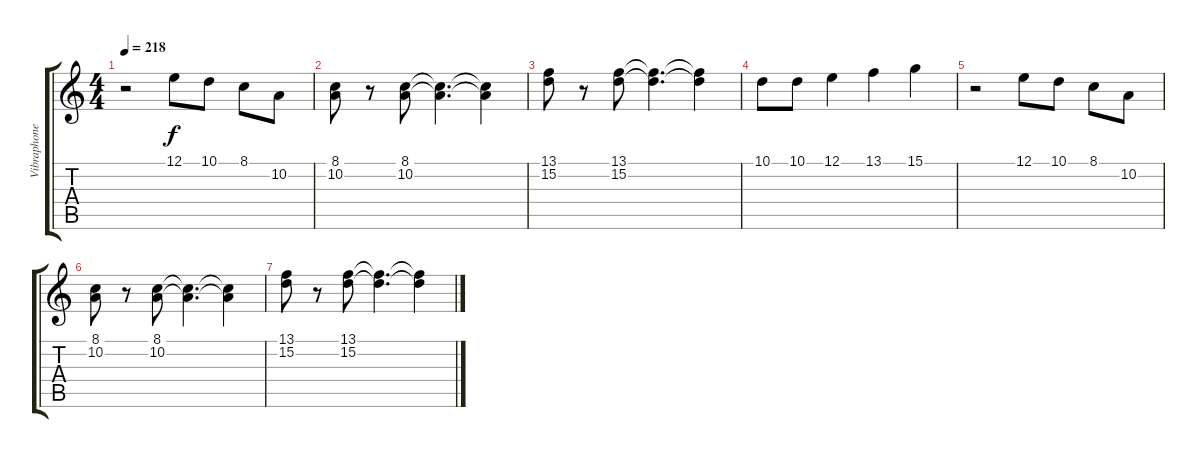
\track ("Vibraphone" "Vibraphone") {instrument vibraphone}
\staff {score tabs}
\tuning (E4 B3 G3 D3 A2 E2) {hide}
\ts (4 4)
\tempo 218
\clef g2
\ks c
r.2{dy f} 12.1.8 10.1.8 8.1.8 10.2.8 |
(8.1 10.2).8 r.8 (8.1 10.2).8 (8.1{t} 10.2{t}).4{d} (8.1{t} 10.2{t}).4 |
(13.1 15.2).8 r.8 (13.1 15.2).8 (13.1{t} 15.2{t}).4{d} (13.1{t} 15.2{t}).4 |
10.1.8 10.1.8 12.1.4 13.1.4 15.1.4 |
r.2 12.1.8 10.1.8 8.1.8 10.2.8 |
(8.1 10.2).8 r.8 (8.1 10.2).8 (8.1{t} 10.2{t}).4{d} (8.1{t} 10.2{t}).4 |
(13.1 15.2).8 r.8 (13.1 15.2).8 (13.1{t} 15.2{t}).4{d} (13.1{t} 15.2{t}).4
